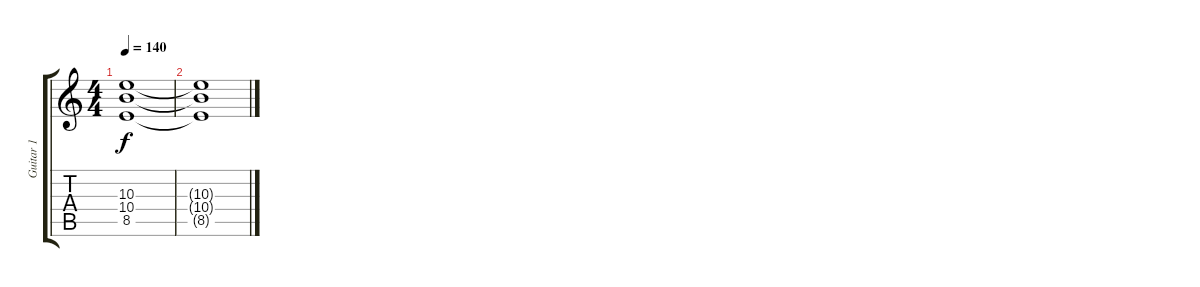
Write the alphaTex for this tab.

\track ("Guitar 1" "Guitar 1") {instrument distortionguitar}
\staff {score tabs}
\tuning (Eb4 Bb3 Gb3 Db3 Ab2 Eb2) {hide}
\ts (4 4)
\tempo 140
\clef g2
\ks c
(10.3{t} 10.4{t} 8.5{t}).1{dy f} |
(10.3{t} 10.4{t} 8.5{t}).1
